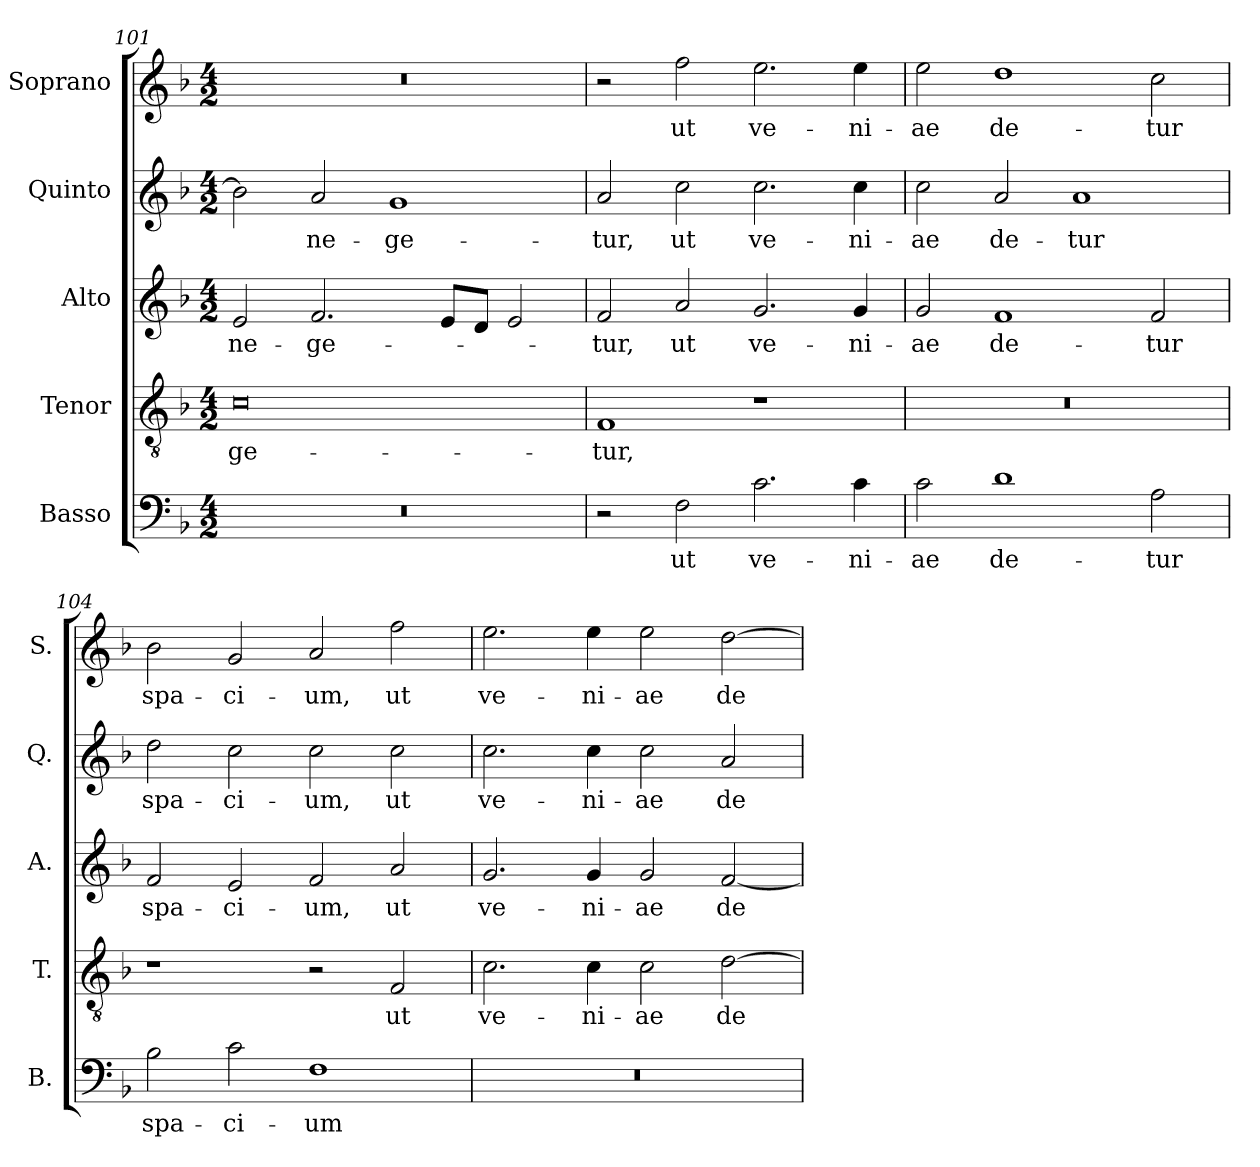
**kern	**text	**kern	**text	**kern	**text	**kern	**text	**kern	**text
*part5	*part5	*part4	*part4	*part3	*part3	*part2	*part2	*part1	*part1
*staff5	*staff5	*staff4	*staff4	*staff3	*staff3	*staff2	*staff2	*staff1	*staff1
*I"Basso	*	*I"Tenor	*	*I"Alto	*	*I"Quinto	*	*I"Soprano	*
*I'B.	*	*I'T.	*	*I'A.	*	*I'Q.	*	*I'S.	*
*clefF4	*	*clefGv2	*	*clefG2	*	*clefG2	*	*clefG2	*
*	*	*ITrd7c12	*	*	*	*	*	*	*
*k[b-]	*	*k[b-]	*	*k[b-]	*	*k[b-]	*	*k[b-]	*
*F:	*	*F:	*	*F:	*	*F:	*	*F:	*
*M4/2	*	*M4/2	*	*M4/2	*	*M4/2	*	*M4/2	*
=101	=101	=101	=101	=101	=101	=101	=101	=101	=101
!LO:N:vis=1	!	!	!	!	!	!	!	!	!
!	!	!	!LO:LY:b:color=#000000	!	!	!	!	!	!
!	!	!	!	!	!LO:LY:b:color=#000000	!	!	!LO:N:vis=1	!
0r	.	0Ci	-ge-	2ei/	ne-	2b-i\]	.	0r	.
!	!	!	!	!	!LO:LY:b:color=#000000	!	!	!	!
!	!	!	!	!	!	!	!LO:LY:b:color=#000000	!	!
.	.	.	.	2.fi/	-ge-	2ai/	ne-	.	.
!	!	!	!	!	!	!	!LO:LY:b:color=#000000	!	!
.	.	.	.	.	.	1gi	-ge-	.	.
.	.	.	.	8ei/L	.	.	.	.	.
.	.	.	.	8di/J	.	.	.	.	.
.	.	.	.	2ei/	.	.	.	.	.
=102	=102	=102	=102	=102	=102	=102	=102	=102	=102
!	!	!	!LO:LY:b:color=#000000	!	!	!	!	!	!
!	!	!	!	!	!LO:LY:b:color=#000000	!	!	!	!
!	!	!	!	!	!	!	!LO:LY:b:color=#000000	!	!
2r	.	1FFi	-tur,	2fi/	-tur,	2ai/	-tur,	2r	.
!	!LO:LY:b:color=#000000	!	!	!	!	!	!	!	!
!	!	!	!	!	!LO:LY:b:color=#000000	!	!	!	!
!	!	!	!	!	!	!	!LO:LY:b:color=#000000	!	!
!	!	!	!	!	!	!	!	!	!LO:LY:b:color=#000000
2Fi\	ut	.	.	2ai/	ut	2cci\	ut	2ffi\	ut
!	!LO:LY:b:color=#000000	!	!	!	!	!	!	!	!
!	!	!	!	!	!LO:LY:b:color=#000000	!	!	!	!
!	!	!	!	!	!	!	!LO:LY:b:color=#000000	!	!
!	!	!	!	!	!	!	!	!	!LO:LY:b:color=#000000
2.ci\	ve-	1r	.	2.gi/	ve-	2.cci\	ve-	2.eei\	ve-
!	!LO:LY:b:color=#000000	!	!	!	!	!	!	!	!
!	!	!	!	!	!LO:LY:b:color=#000000	!	!	!	!
!	!	!	!	!	!	!	!LO:LY:b:color=#000000	!	!
!	!	!	!	!	!	!	!	!	!LO:LY:b:color=#000000
4ci\	-ni-	.	.	4gi/	-ni-	4cci\	-ni-	4eei\	-ni-
=103	=103	=103	=103	=103	=103	=103	=103	=103	=103
!	!LO:LY:b:color=#000000	!LO:N:vis=1	!	!	!	!	!	!	!
!	!	!	!	!	!LO:LY:b:color=#000000	!	!	!	!
!	!	!	!	!	!	!	!LO:LY:b:color=#000000	!	!
!	!	!	!	!	!	!	!	!	!LO:LY:b:color=#000000
2ci\	-ae	0r	.	2gi/	-ae	2cci\	-ae	2eei\	-ae
!	!LO:LY:b:color=#000000	!	!	!	!	!	!	!	!
!	!	!	!	!	!LO:LY:b:color=#000000	!	!	!	!
!	!	!	!	!	!	!	!LO:LY:b:color=#000000	!	!
!	!	!	!	!	!	!	!	!	!LO:LY:b:color=#000000
1di	de-	.	.	1fi	de-	2ai/	de-	1ddi	de-
!	!	!	!	!	!	!	!LO:LY:b:color=#000000	!	!
.	.	.	.	.	.	1ai	-tur	.	.
!	!LO:LY:b:color=#000000	!	!	!	!	!	!	!	!
!	!	!	!	!	!LO:LY:b:color=#000000	!	!	!	!
!	!	!	!	!	!	!	!	!	!LO:LY:b:color=#000000
2Ai\	-tur	.	.	2fi/	-tur	.	.	2cci\	-tur
!!LO:LB:g=z
=104	=104	=104	=104	=104	=104	=104	=104	=104	=104
!	!LO:LY:b:color=#000000	!	!	!	!	!	!	!	!
!	!	!	!	!	!LO:LY:b:color=#000000	!	!	!	!
!	!	!	!	!	!	!	!LO:LY:b:color=#000000	!	!
!	!	!	!	!	!	!	!	!	!LO:LY:b:color=#000000
2B-i\	spa-	1r	.	2fi/	spa-	2ddi\	spa-	2b-i\	spa-
!	!LO:LY:b:color=#000000	!	!	!	!	!	!	!	!
!	!	!	!	!	!LO:LY:b:color=#000000	!	!	!	!
!	!	!	!	!	!	!	!LO:LY:b:color=#000000	!	!
!	!	!	!	!	!	!	!	!	!LO:LY:b:color=#000000
2ci\	-ci-	.	.	2ei/	-ci-	2cci\	-ci-	2gi/	-ci-
!	!LO:LY:b:color=#000000	!	!	!	!	!	!	!	!
!	!	!	!	!	!LO:LY:b:color=#000000	!	!	!	!
!	!	!	!	!	!	!	!LO:LY:b:color=#000000	!	!
!	!	!	!	!	!	!	!	!	!LO:LY:b:color=#000000
1Fi	-um	2r	.	2fi/	-um,	2cci\	-um,	2ai/	-um,
!	!	!	!LO:LY:b:color=#000000	!	!	!	!	!	!
!	!	!	!	!	!LO:LY:b:color=#000000	!	!	!	!
!	!	!	!	!	!	!	!LO:LY:b:color=#000000	!	!
!	!	!	!	!	!	!	!	!	!LO:LY:b:color=#000000
.	.	2FFi/	ut	2ai/	ut	2cci\	ut	2ffi\	ut
=105	=105	=105	=105	=105	=105	=105	=105	=105	=105
!LO:N:vis=1	!	!	!	!	!	!	!	!	!
!	!	!	!LO:LY:b:color=#000000	!	!	!	!	!	!
!	!	!	!	!	!LO:LY:b:color=#000000	!	!	!	!
!	!	!	!	!	!	!	!LO:LY:b:color=#000000	!	!
!	!	!	!	!	!	!	!	!	!LO:LY:b:color=#000000
0r	.	2.Ci\	ve-	2.gi/	ve-	2.cci\	ve-	2.eei\	ve-
!	!	!	!LO:LY:b:color=#000000	!	!	!	!	!	!
!	!	!	!	!	!LO:LY:b:color=#000000	!	!	!	!
!	!	!	!	!	!	!	!LO:LY:b:color=#000000	!	!
!	!	!	!	!	!	!	!	!	!LO:LY:b:color=#000000
.	.	4Ci\	-ni-	4gi/	-ni-	4cci\	-ni-	4eei\	-ni-
!	!	!	!LO:LY:b:color=#000000	!	!	!	!	!	!
!	!	!	!	!	!LO:LY:b:color=#000000	!	!	!	!
!	!	!	!	!	!	!	!LO:LY:b:color=#000000	!	!
!	!	!	!	!	!	!	!	!	!LO:LY:b:color=#000000
.	.	2Ci\	-ae	2gi/	-ae	2cci\	-ae	2eei\	-ae
!	!	!	!LO:LY:b:color=#000000	!	!	!	!	!	!
!	!	!	!	!	!LO:LY:b:color=#000000	!	!	!	!
!	!	!	!	!	!	!	!LO:LY:b:color=#000000	!	!
!	!	!	!	!	!	!	!	!	!LO:LY:b:color=#000000
.	.	[2Di\	de-	[2fi/	de-	2ai/	de-	[2ddi\	de-
=	=	=	=	=	=	=	=	=	=
*-	*-	*-	*-	*-	*-	*-	*-	*-	*-
